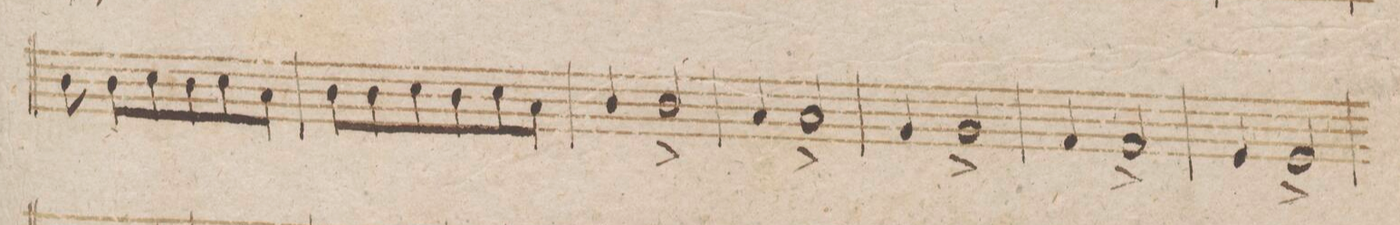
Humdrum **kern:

**kern	**dynam
*I"Clarinetto 2do in B.	*
*clefG2	*
*k[b-]	*
*M3/4	*
8a\	.
8a\L	.
8b-\	.
8a\	.
8b-\	.
8g\J	.
=84	=84
8a\L	.
8a\	.
8b-\	.
8a\	.
8b-\	.
8g\J	.
=85	=85
4a/	.
2a^/	.
=86	=86
4g/	.
2g^/	.
=87	=87
4f/	.
2f^/	.
=88	=88
4e/	.
2e^/	.
=89	=89
4d/	.
2d^/	.
=90	=90
*-	*-
